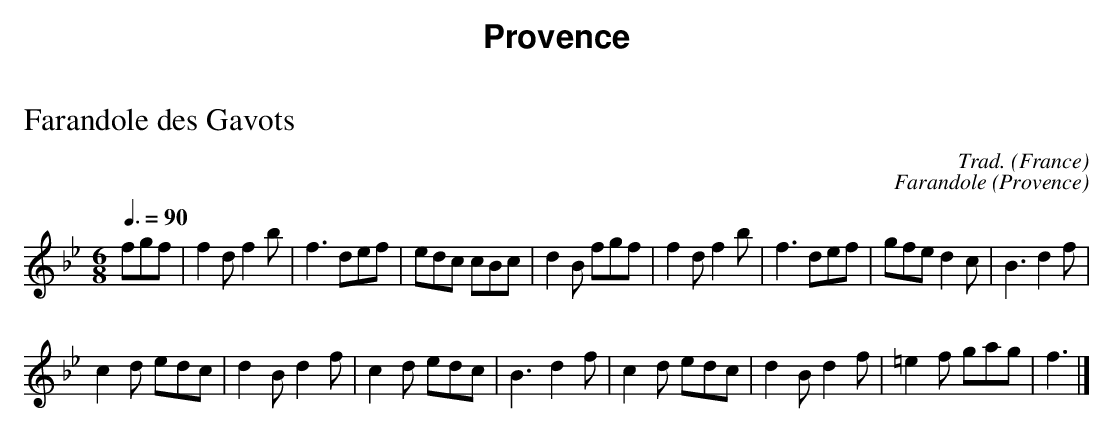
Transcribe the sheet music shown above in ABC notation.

X:1
T:Farandole des Gavots
O:France
C:Trad.
M:6/8
Q:3/8=90
K:Bbmajor
fgf|f2d f2b|f3 def|edc cBc|d2B fgf|f2d f2b|f3 def|gfe d2c|B3 d2f|
c2d edc|d2B d2f|c2d edc|B3 d2f|c2d edc|d2B d2f|=e2f gag|f3|]
